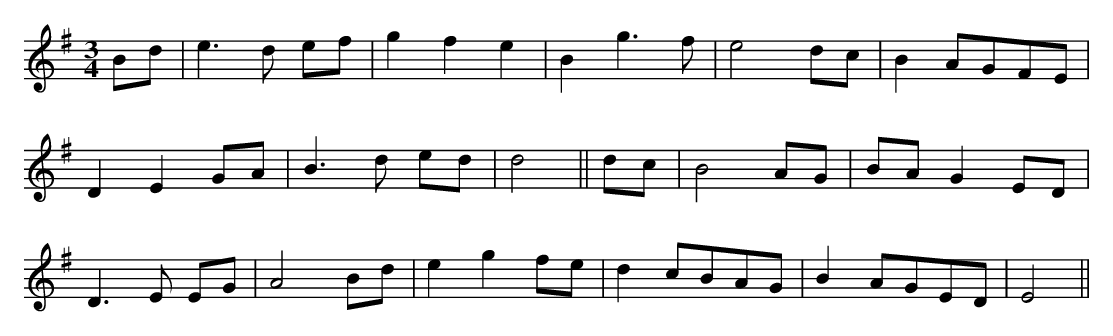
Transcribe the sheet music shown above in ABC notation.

X:1
M:3/4
K:Emin
Bd|e3d ef|g2f2e2|B2g3f|e4dc|B2AGFE|
D2E2GA|B3d ed|d4||dc|B4AG|BAG2ED|
D3E EG|A4Bd|e2g2fe|d2cBAG|B2AGED|E4||
